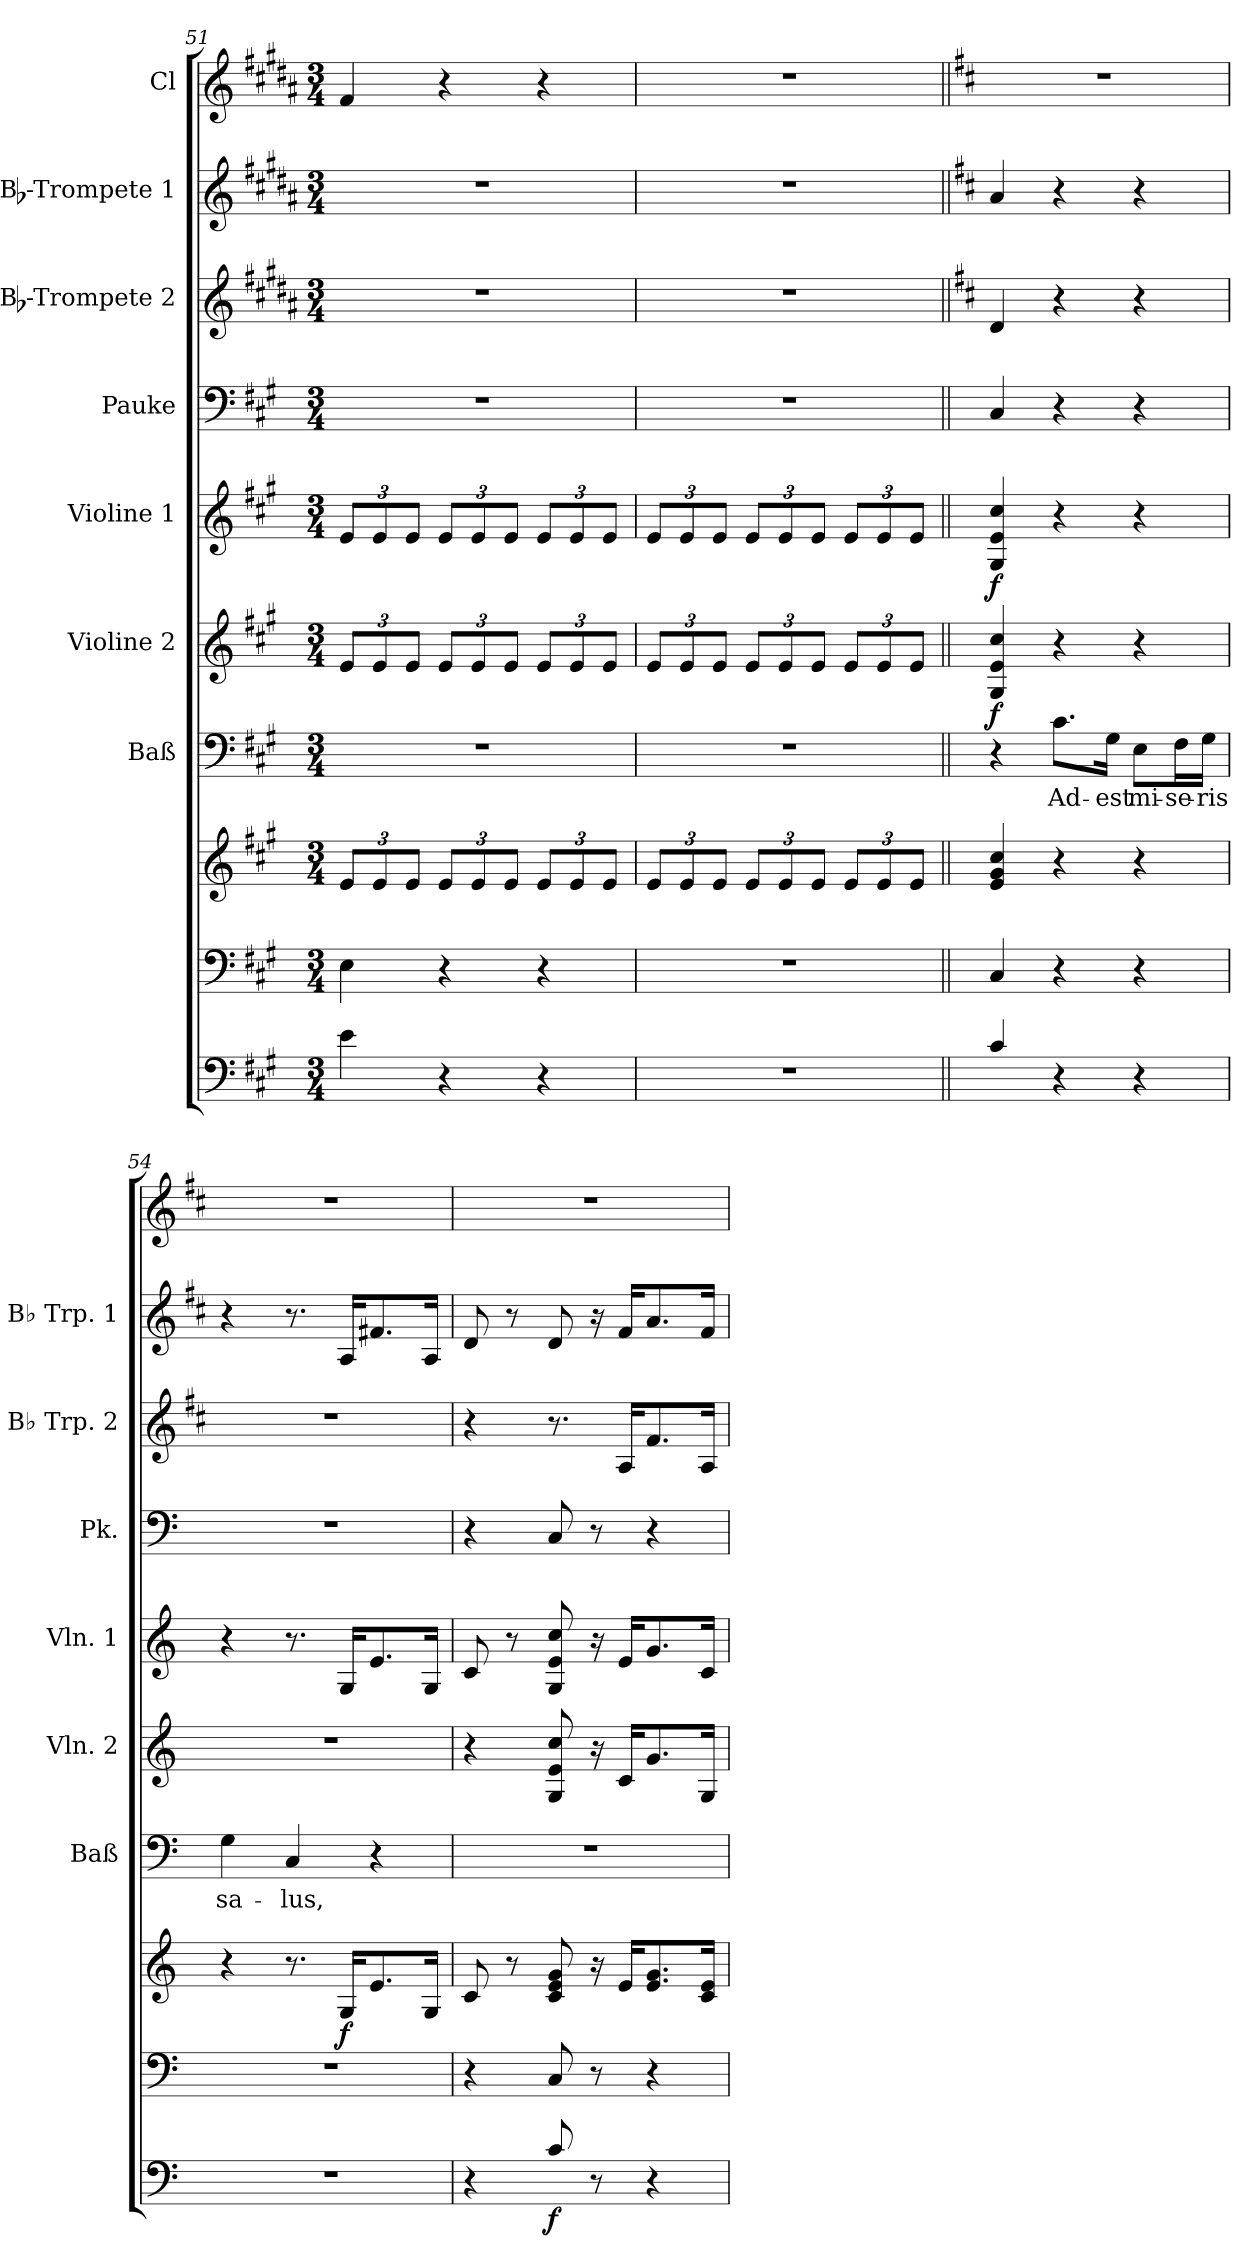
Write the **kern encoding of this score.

**kern	**dynam	**kern	**kern	**dynam	**kern	**text	**kern	**dynam	**kern	**dynam	**kern	**kern	**kern	**kern
*part9	*part9	*part8	*part8	*part8	*part7	*part7	*part6	*part6	*part5	*part5	*part4	*part3	*part2	*part1
*staff10	*staff10	*staff9	*staff8	*staff8/9	*staff7	*staff7	*staff6	*staff6	*staff5	*staff5	*staff4	*staff3	*staff2	*staff1
*	*	*	*	*	*I"Baß	*	*I"Violine 2	*	*I"Violine 1	*	*I"Pauke	*I"Bb-Trompete 2	*I"Bb-Trompete 1	*I"Cl
*	*	*	*	*	*I'Baß	*	*I'Vln. 2	*	*I'Vln. 1	*	*I'Pk.	*I'Bb Trp. 2	*I'Bb Trp. 1	*
*clefF4	*	*clefF4	*clefG2	*	*clefF4	*	*clefG2	*	*clefG2	*	*clefF4	*clefG2	*clefG2	*clefG2
*ITrd7c12	*	*	*	*	*	*	*	*	*	*	*	*ITrd1c2	*ITrd1c2	*ITrd1c2
*k[f#c#g#]	*	*k[f#c#g#]	*k[f#c#g#]	*	*k[f#c#g#]	*	*k[f#c#g#]	*	*k[f#c#g#]	*	*k[f#c#g#]	*k[f#c#g#]	*k[f#c#g#]	*k[f#c#g#]
*A:	*	*A:	*A:	*	*A:	*	*A:	*	*A:	*	*A:	*A:	*A:	*A:
*M3/4	*	*M3/4	*M3/4	*	*M3/4	*	*M3/4	*	*M3/4	*	*M3/4	*M3/4	*M3/4	*M3/4
=51	=51	=51	=51	=51	=51	=51	=51	=51	=51	=51	=51	=51	=51	=51
4E\	.	4E\	12e/L	.	2.r	.	12e/L	.	12e/L	.	2.r	2.r	2.r	4e/
.	.	.	12e/	.	.	.	12e/	.	12e/	.	.	.	.	.
.	.	.	12e/J	.	.	.	12e/J	.	12e/J	.	.	.	.	.
4r	.	4r	12e/L	.	.	.	12e/L	.	12e/L	.	.	.	.	4r
.	.	.	12e/	.	.	.	12e/	.	12e/	.	.	.	.	.
.	.	.	12e/J	.	.	.	12e/J	.	12e/J	.	.	.	.	.
4r	.	4r	12e/L	.	.	.	12e/L	.	12e/L	.	.	.	.	4r
.	.	.	12e/	.	.	.	12e/	.	12e/	.	.	.	.	.
.	.	.	12e/J	.	.	.	12e/J	.	12e/J	.	.	.	.	.
=52	=52	=52	=52	=52	=52	=52	=52	=52	=52	=52	=52	=52	=52	=52
2.r	.	2.r	12e/L	.	2.r	.	12e/L	.	12e/L	.	2.r	2.r	2.r	2.r
.	.	.	12e/	.	.	.	12e/	.	12e/	.	.	.	.	.
.	.	.	12e/J	.	.	.	12e/J	.	12e/J	.	.	.	.	.
.	.	.	12e/L	.	.	.	12e/L	.	12e/L	.	.	.	.	.
.	.	.	12e/	.	.	.	12e/	.	12e/	.	.	.	.	.
.	.	.	12e/J	.	.	.	12e/J	.	12e/J	.	.	.	.	.
.	.	.	12e/L	.	.	.	12e/L	.	12e/L	.	.	.	.	.
.	.	.	12e/	.	.	.	12e/	.	12e/	.	.	.	.	.
.	.	.	12e/J	.	.	.	12e/J	.	12e/J	.	.	.	.	.
=53||	=53||	=53||	=53||	=53||	=53||	=53||	=53||	=53||	=53||	=53||	=53||	=53||	=53||	=53||
*k[]	*	*k[]	*k[]	*	*k[]	*	*k[]	*	*k[]	*	*k[]	*k[]	*k[]	*k[]
*C:	*	*C:	*C:	*	*C:	*	*C:	*	*C:	*	*C:	*C:	*C:	*C:
!	!	!	!	!	!	!	!	!LO:DY:b	!	!LO:DY:b	!	!	!	!
4C/	.	4C/	4e/ 4g/ 4cc/	.	4r	.	4G/ 4e/ 4cc/	f	4G/ 4e/ 4cc/	f	4C/	4c/	4g/	2.r
!	!	!	!	!	!	!LO:LY:b	!	!	!	!	!	!	!	!
4r	.	4r	4r	.	8.c\L	Ad-	4r	.	4r	.	4r	4r	4r	.
!	!	!	!	!	!	!LO:LY:b	!	!	!	!	!	!	!	!
.	.	.	.	.	16G\Jk	-est	.	.	.	.	.	.	.	.
!	!	!	!	!	!	!LO:LY:b	!	!	!	!	!	!	!	!
4r	.	4r	4r	.	8E\L	mi-	4r	.	4r	.	4r	4r	4r	.
!	!	!	!	!	!	!LO:LY:b	!	!	!	!	!	!	!	!
.	.	.	.	.	16F\L	-se-	.	.	.	.	.	.	.	.
!	!	!	!	!	!	!LO:LY:b	!	!	!	!	!	!	!	!
.	.	.	.	.	16G\JJ	-ris	.	.	.	.	.	.	.	.
=54	=54	=54	=54	=54	=54	=54	=54	=54	=54	=54	=54	=54	=54	=54
!	!	!	!	!	!	!LO:LY:b	!	!	!	!	!	!	!	!
2.r	.	2.r	4r	.	4G\	sa-	2.r	.	4r	.	2.r	2.r	4r	2.r
!	!	!	!	!	!	!LO:LY:b	!	!	!	!	!	!	!	!
.	.	.	8.r	.	4C/	-lus,	.	.	8.r	.	.	.	8.r	.
!	!	!	!	!LO:DY:b	!	!	!	!	!	!	!	!	!	!
.	.	.	16G/KL	f	.	.	.	.	16G/KL	.	.	.	16G/KL	.
.	.	.	8.e/	.	4r	.	.	.	8.e/	.	.	.	8.en/	.
.	.	.	16G/Jk	.	.	.	.	.	16G/Jk	.	.	.	16G/Jk	.
!!LO:PB:g=z
=55	=55	=55	=55	=55	=55	=55	=55	=55	=55	=55	=55	=55	=55	=55
4r	.	4r	8c/	.	2.r	.	4r	.	8c/	.	4r	4r	8c/	2.r
.	.	.	8r	.	.	.	.	.	8r	.	.	.	8r	.
!	!LO:DY:b	!	!	!	!	!	!	!	!	!	!	!	!	!
8C/	f	8C/	8c/ 8e/ 8g/	.	.	.	8G/ 8e/ 8cc/	.	8G/ 8e/ 8cc/	.	8C/	8.r	8c/	.
8r	.	8r	16r	.	.	.	16r	.	16r	.	8r	.	16r	.
.	.	.	16e/KL	.	.	.	16c/KL	.	16e/KL	.	.	16G/KL	16e/KL	.
4r	.	4r	8.e/ 8.g/	.	.	.	8.g/	.	8.g/	.	4r	8.e/	8.g/	.
.	.	.	16c/ 16e/Jk	.	.	.	16G/Jk	.	16c/Jk	.	.	16G/Jk	16e/Jk	.
=	=	=	=	=	=	=	=	=	=	=	=	=	=	=
*-	*-	*-	*-	*-	*-	*-	*-	*-	*-	*-	*-	*-	*-	*-
